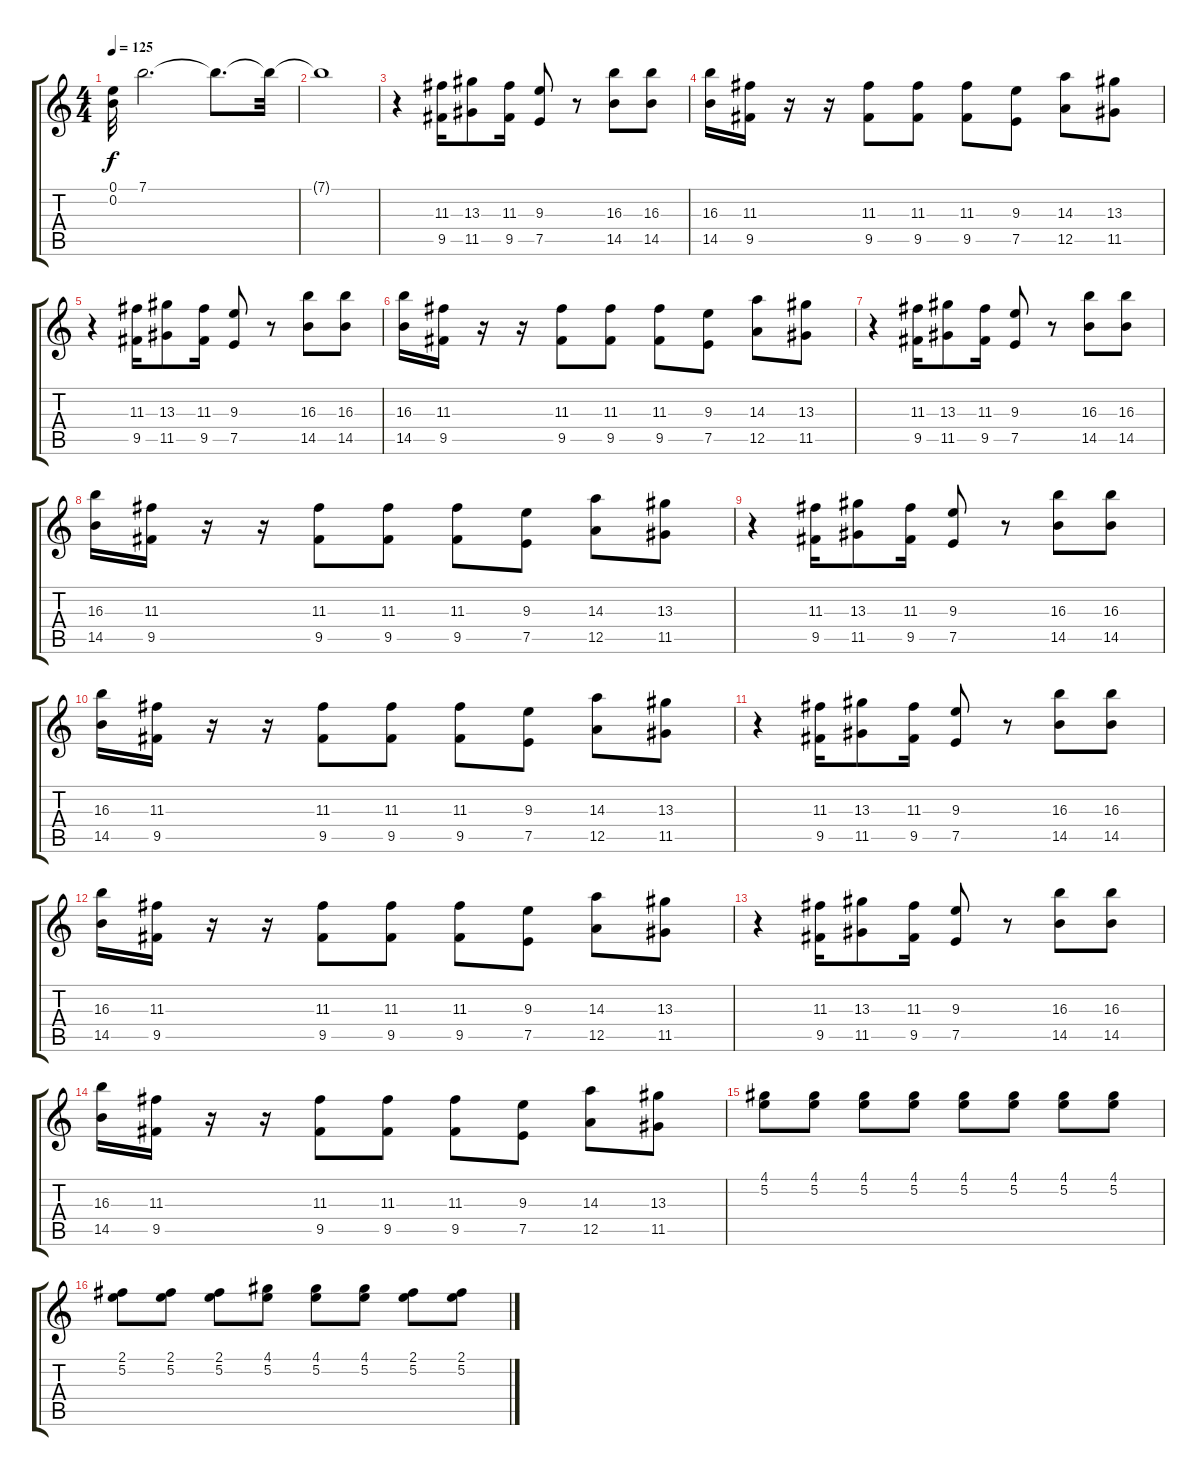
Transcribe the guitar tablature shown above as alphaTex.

\track "" {instrument distortionguitar}
\staff {score tabs}
\tuning (E4 B3 G3 D3 A2 E2) {hide}
\ts (4 4)
\tempo 125
\clef g2
\ks c
(0.1 0.2).32{dy f} 7.1.2{d} 7.1{t}.8{d} 7.1{t}.32 |
7.1{t}.1 |
r.4 (11.3 9.5).16 (13.3 11.5).8 (11.3 9.5).16 (9.3 7.5).8 r.8 (16.3 14.5).8 (16.3 14.5).8 |
(16.3 14.5).16 (11.3 9.5).16 r.16 r.16 (11.3 9.5).8 (11.3 9.5).8 (11.3 9.5).8 (9.3 7.5).8 (14.3 12.5).8 (13.3 11.5).8 |
r.4 (11.3 9.5).16 (13.3 11.5).8 (11.3 9.5).16 (9.3 7.5).8 r.8 (16.3 14.5).8 (16.3 14.5).8 |
(16.3 14.5).16 (11.3 9.5).16 r.16 r.16 (11.3 9.5).8 (11.3 9.5).8 (11.3 9.5).8 (9.3 7.5).8 (14.3 12.5).8 (13.3 11.5).8 |
r.4 (11.3 9.5).16 (13.3 11.5).8 (11.3 9.5).16 (9.3 7.5).8 r.8 (16.3 14.5).8 (16.3 14.5).8 |
(16.3 14.5).16 (11.3 9.5).16 r.16 r.16 (11.3 9.5).8 (11.3 9.5).8 (11.3 9.5).8 (9.3 7.5).8 (14.3 12.5).8 (13.3 11.5).8 |
r.4 (11.3 9.5).16 (13.3 11.5).8 (11.3 9.5).16 (9.3 7.5).8 r.8 (16.3 14.5).8 (16.3 14.5).8 |
(16.3 14.5).16 (11.3 9.5).16 r.16 r.16 (11.3 9.5).8 (11.3 9.5).8 (11.3 9.5).8 (9.3 7.5).8 (14.3 12.5).8 (13.3 11.5).8 |
r.4 (11.3 9.5).16 (13.3 11.5).8 (11.3 9.5).16 (9.3 7.5).8 r.8 (16.3 14.5).8 (16.3 14.5).8 |
(16.3 14.5).16 (11.3 9.5).16 r.16 r.16 (11.3 9.5).8 (11.3 9.5).8 (11.3 9.5).8 (9.3 7.5).8 (14.3 12.5).8 (13.3 11.5).8 |
r.4 (11.3 9.5).16 (13.3 11.5).8 (11.3 9.5).16 (9.3 7.5).8 r.8 (16.3 14.5).8 (16.3 14.5).8 |
(16.3 14.5).16 (11.3 9.5).16 r.16 r.16 (11.3 9.5).8 (11.3 9.5).8 (11.3 9.5).8 (9.3 7.5).8 (14.3 12.5).8 (13.3 11.5).8 |
(4.1 5.2).8 (4.1 5.2).8 (4.1 5.2).8 (4.1 5.2).8 (4.1 5.2).8 (4.1 5.2).8 (4.1 5.2).8 (4.1 5.2).8 |
(2.1 5.2).8 (2.1 5.2).8 (2.1 5.2).8 (4.1 5.2).8 (4.1 5.2).8 (4.1 5.2).8 (2.1 5.2).8 (2.1 5.2).8
